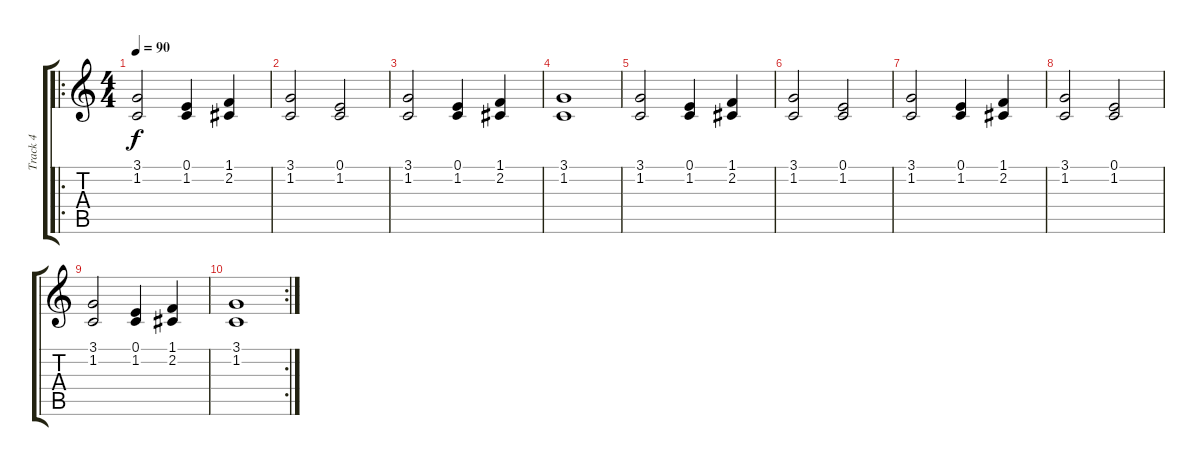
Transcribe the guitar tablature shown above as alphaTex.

\track ("Track 4" "Track 4") {instrument pad8sweep}
\staff {score tabs}
\tuning (E4 B3 G3 D3 A2 E2) {hide}
\ro
\ts (4 4)
\tempo 90
\clef g2
\ks c
(3.1 1.2).2{dy f} (0.1 1.2).4 (1.1 2.2).4 |
(3.1 1.2).2 (0.1 1.2).2 |
(3.1 1.2).2 (0.1 1.2).4 (1.1 2.2).4 |
(3.1 1.2).1 |
(3.1 1.2).2 (0.1 1.2).4 (1.1 2.2).4 |
(3.1 1.2).2 (0.1 1.2).2 |
(3.1 1.2).2 (0.1 1.2).4 (1.1 2.2).4 |
(3.1 1.2).2 (0.1 1.2).2 |
(3.1 1.2).2 (0.1 1.2).4 (1.1 2.2).4 |
\rc 2
(3.1 1.2).1
